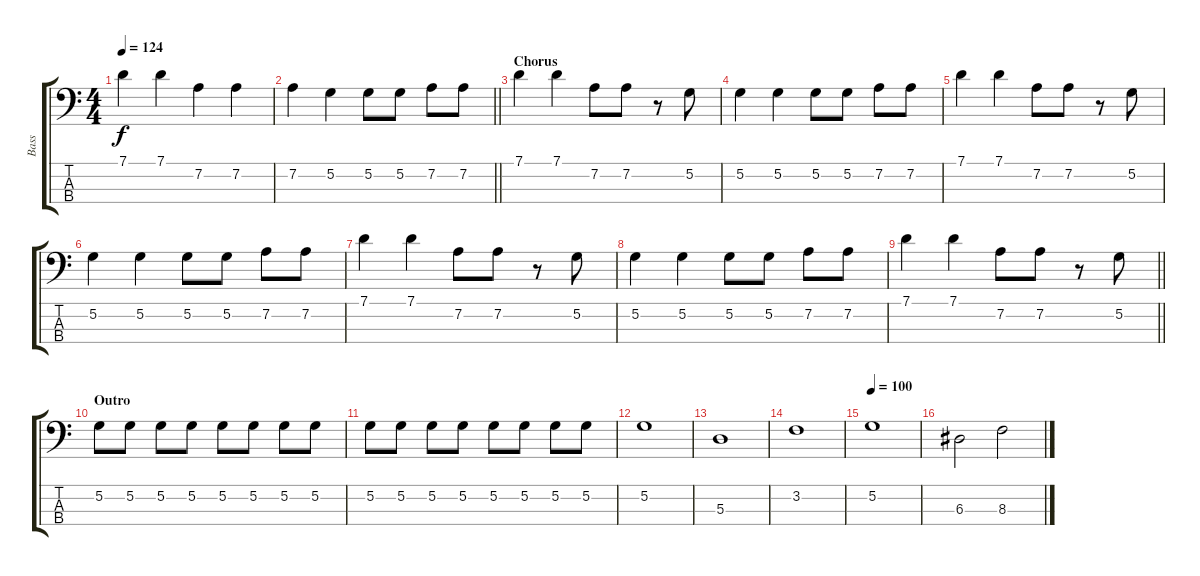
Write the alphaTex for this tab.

\track ("Bass" "Bass") {instrument electricbassfinger}
\staff {score tabs}
\tuning (G2 D2 A1 E1) {hide}
\ts (4 4)
\tempo 124
\clef f4
\ks c
7.1.4{dy f} 7.1.4 7.2.4 7.2.4 |
\barLineRight lightlight
7.2.4 5.2.4 5.2.8 5.2.8 7.2.8 7.2.8 |
\section ("" "Chorus")
7.1.4 7.1.4 7.2.8 7.2.8 r.8 5.2.8 |
5.2.4 5.2.4 5.2.8 5.2.8 7.2.8 7.2.8 |
7.1.4 7.1.4 7.2.8 7.2.8 r.8 5.2.8 |
5.2.4 5.2.4 5.2.8 5.2.8 7.2.8 7.2.8 |
7.1.4 7.1.4 7.2.8 7.2.8 r.8 5.2.8 |
5.2.4 5.2.4 5.2.8 5.2.8 7.2.8 7.2.8 |
\barLineRight lightlight
7.1.4 7.1.4 7.2.8 7.2.8 r.8 5.2.8 |
\section ("" "Outro")
5.2.8 5.2.8 5.2.8 5.2.8 5.2.8 5.2.8 5.2.8 5.2.8 |
5.2.8 5.2.8 5.2.8 5.2.8 5.2.8 5.2.8 5.2.8 5.2.8 |
5.2.1 |
5.3.1 |
3.2.1 |
\tempo 100
5.2.1 |
6.3.2 8.3.2
